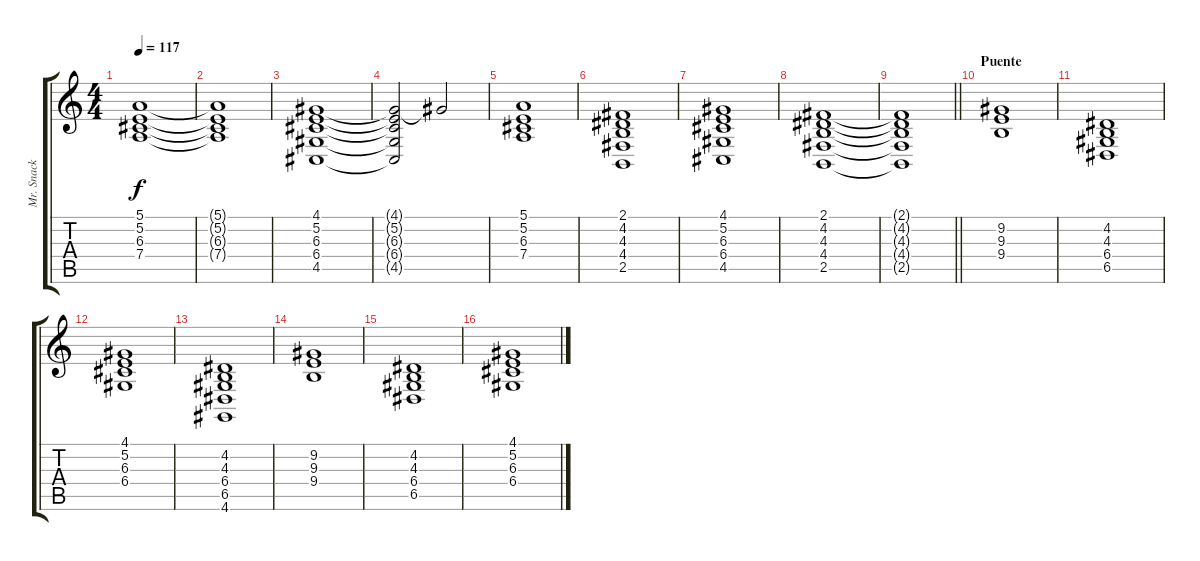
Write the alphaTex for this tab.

\track ("Mr. Snack" "Mr. Snack") {instrument pad7halo}
\staff {score tabs}
\tuning (E4 B3 G3 D3 A2 E2) {hide}
\ts (4 4)
\tempo 117
\clef g2
\ks c
(5.1 5.2 6.3 7.4).1{dy f} |
(5.1{t} 5.2{t} 6.3{t} 7.4{t}).1 |
(4.1 5.2 6.3 6.4 4.5).1 |
(4.1{t} 5.2{t} 6.3{t} 6.4{t} 4.5{t}).2 4.1{t}.2 |
(5.1 5.2 6.3 7.4).1 |
(2.1 4.2 4.3 4.4 2.5).1 |
(4.1 5.2 6.3 6.4 4.5).1 |
(2.1 4.2 4.3 4.4 2.5).1 |
\barLineRight lightlight
(2.1{t} 4.2{t} 4.3{t} 4.4{t} 2.5{t}).1 |
\section ("" "Puente")
(9.2 9.3 9.4).1 |
(4.2 4.3 6.4 6.5).1 |
(4.1 5.2 6.3 6.4).1 |
(4.2 4.3 6.4 6.5 4.6).1 |
(9.2 9.3 9.4).1 |
(4.2 4.3 6.4 6.5).1 |
(4.1 5.2 6.3 6.4).1
